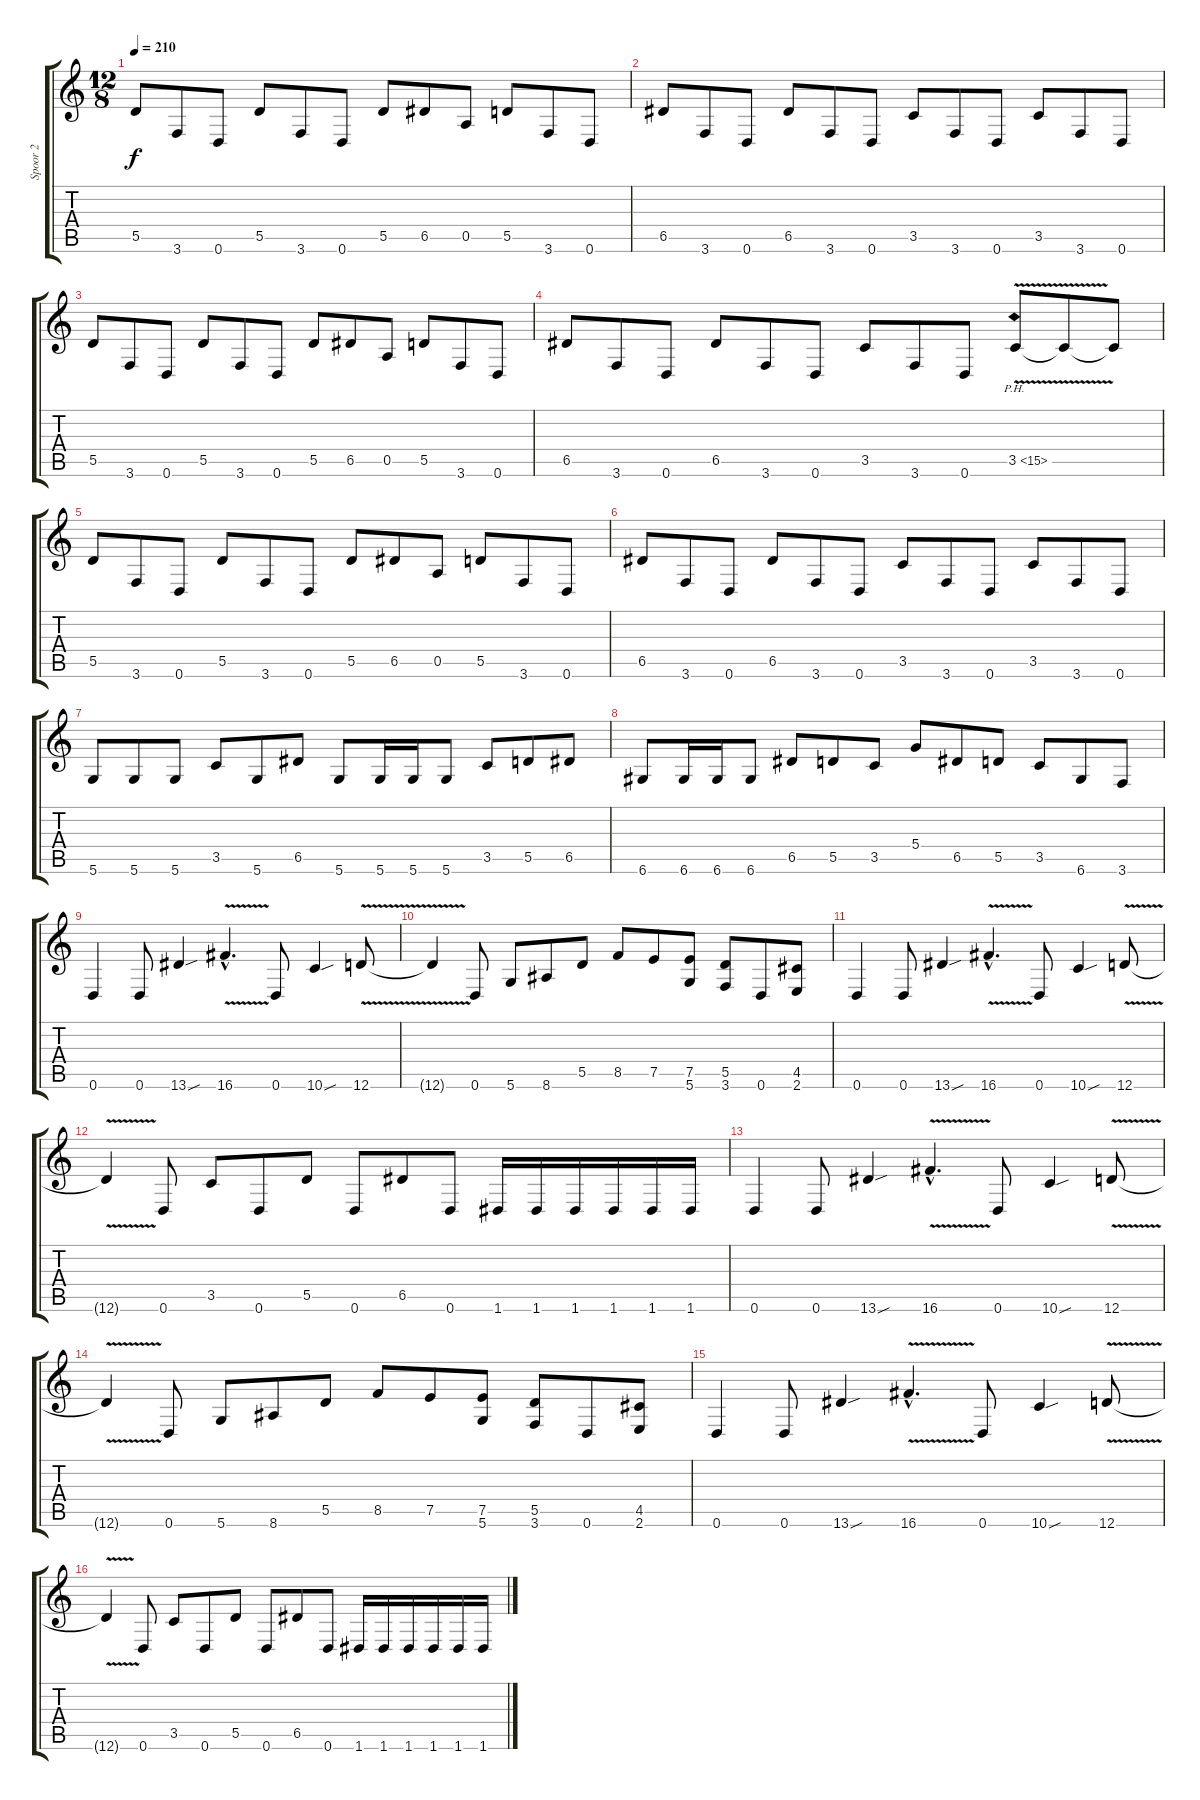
\track ("Spoor 2" "Spoor 2") {instrument distortionguitar}
\staff {score tabs}
\tuning (E4 B3 G3 D3 A2 D2) {hide}
\ts (12 8)
\tempo 210
\clef g2
\ks c
5.5.8{dy f} 3.6.8 0.6.8 5.5.8 3.6.8 0.6.8 5.5.8 6.5.8 0.5.8 5.5.8 3.6.8 0.6.8 |
6.5.8 3.6.8 0.6.8 6.5.8 3.6.8 0.6.8 3.5.8 3.6.8 0.6.8 3.5.8 3.6.8 0.6.8 |
5.5.8 3.6.8 0.6.8 5.5.8 3.6.8 0.6.8 5.5.8 6.5.8 0.5.8 5.5.8 3.6.8 0.6.8 |
6.5.8 3.6.8 0.6.8 6.5.8 3.6.8 0.6.8 3.5.8 3.6.8 0.6.8 3.5{ph 12 v}.8 3.5{t}.8 3.5{t}.8 |
5.5.8 3.6.8 0.6.8 5.5.8 3.6.8 0.6.8 5.5.8 6.5.8 0.5.8 5.5.8 3.6.8 0.6.8 |
6.5.8 3.6.8 0.6.8 6.5.8 3.6.8 0.6.8 3.5.8 3.6.8 0.6.8 3.5.8 3.6.8 0.6.8 |
5.6.8 5.6.8 5.6.8 3.5.8 5.6.8 6.5.8 5.6.8 5.6.16 5.6.16 5.6.8 3.5.8 5.5.8 6.5.8 |
6.6.8 6.6.16 6.6.16 6.6.8 6.5.8 5.5.8 3.5.8 5.4.8 6.5.8 5.5.8 3.5.8 6.6.8 3.6.8 |
0.6.4 0.6.8 13.6{sou}.4 16.6{v hac}.4{d} 0.6.8 10.6{sou}.4 12.6{v}.8 |
12.6{t}.4 0.6.8 5.6.8 8.6.8 5.5.8 8.5.8 7.5.8 (7.5 5.6).8 (5.5 3.6).8 0.6.8 (4.5 2.6).8 |
0.6.4 0.6.8 13.6{sou}.4 16.6{v hac}.4{d} 0.6.8 10.6{sou}.4 12.6{v}.8 |
12.6{t}.4 0.6.8 3.5.8 0.6.8 5.5.8 0.6.8 6.5.8 0.6.8 1.6.16 1.6.16 1.6.16 1.6.16 1.6.16 1.6.16 |
0.6.4 0.6.8 13.6{sou}.4 16.6{v hac}.4{d} 0.6.8 10.6{sou}.4 12.6{v}.8 |
12.6{t}.4 0.6.8 5.6.8 8.6.8 5.5.8 8.5.8 7.5.8 (7.5 5.6).8 (5.5 3.6).8 0.6.8 (4.5 2.6).8 |
0.6.4 0.6.8 13.6{sou}.4 16.6{v hac}.4{d} 0.6.8 10.6{sou}.4 12.6{v}.8 |
12.6{t}.4 0.6.8 3.5.8 0.6.8 5.5.8 0.6.8 6.5.8 0.6.8 1.6.16 1.6.16 1.6.16 1.6.16 1.6.16 1.6.16
